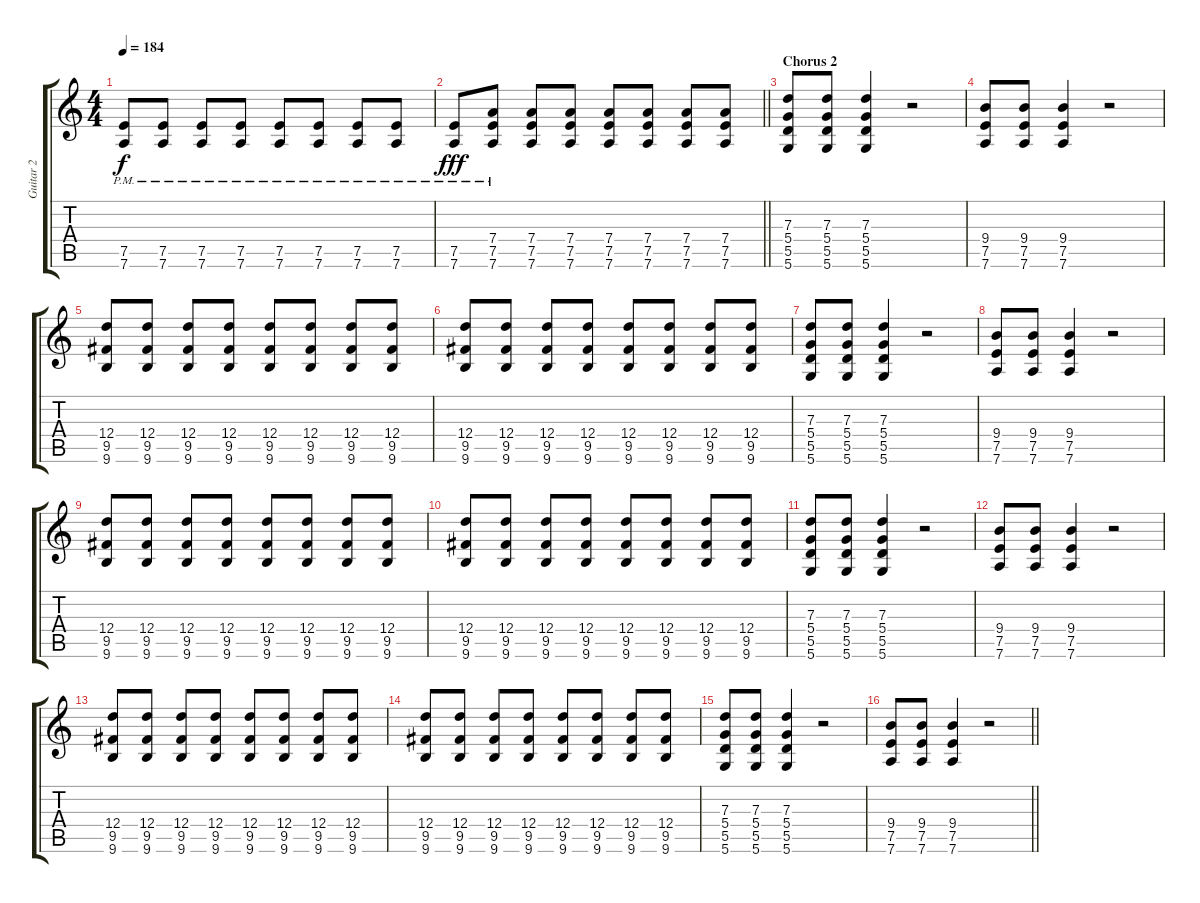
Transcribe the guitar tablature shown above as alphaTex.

\track ("Guitar 2" "Guitar 2") {instrument distortionguitar}
\staff {score tabs}
\tuning (E4 B3 G3 D3 A2 D2) {hide}
\ts (4 4)
\tempo 184
\clef g2
\ks c
(7.5{pm} 7.6{pm}).8{dy f} (7.5{pm} 7.6{pm}).8 (7.5{pm} 7.6{pm}).8 (7.5{pm} 7.6{pm}).8 (7.5{pm} 7.6{pm}).8 (7.5{pm} 7.6{pm}).8 (7.5{pm} 7.6{pm}).8 (7.5{pm} 7.6{pm}).8 |
\barLineRight lightlight
(7.5{pm} 7.6{pm}).8{dy fff} (7.4{pm} 7.5{pm} 7.6{pm}).8 (7.4 7.5 7.6).8 (7.4 7.5 7.6).8 (7.4 7.5 7.6).8 (7.4 7.5 7.6).8 (7.4 7.5 7.6).8 (7.4 7.5 7.6).8 |
\section ("" "Chorus 2")
(7.3 5.4 5.5 5.6).8 (7.3 5.4 5.5 5.6).8 (7.3 5.4 5.5 5.6).4 r.2 |
(9.4 7.5 7.6).8 (9.4 7.5 7.6).8 (9.4 7.5 7.6).4 r.2 |
(12.4 9.5 9.6).8 (12.4 9.5 9.6).8 (12.4 9.5 9.6).8 (12.4 9.5 9.6).8 (12.4 9.5 9.6).8 (12.4 9.5 9.6).8 (12.4 9.5 9.6).8 (12.4 9.5 9.6).8 |
(12.4 9.5 9.6).8 (12.4 9.5 9.6).8 (12.4 9.5 9.6).8 (12.4 9.5 9.6).8 (12.4 9.5 9.6).8 (12.4 9.5 9.6).8 (12.4 9.5 9.6).8 (12.4 9.5 9.6).8 |
(7.3 5.4 5.5 5.6).8 (7.3 5.4 5.5 5.6).8 (7.3 5.4 5.5 5.6).4 r.2 |
(9.4 7.5 7.6).8 (9.4 7.5 7.6).8 (9.4 7.5 7.6).4 r.2 |
(12.4 9.5 9.6).8 (12.4 9.5 9.6).8 (12.4 9.5 9.6).8 (12.4 9.5 9.6).8 (12.4 9.5 9.6).8 (12.4 9.5 9.6).8 (12.4 9.5 9.6).8 (12.4 9.5 9.6).8 |
(12.4 9.5 9.6).8 (12.4 9.5 9.6).8 (12.4 9.5 9.6).8 (12.4 9.5 9.6).8 (12.4 9.5 9.6).8 (12.4 9.5 9.6).8 (12.4 9.5 9.6).8 (12.4 9.5 9.6).8 |
(7.3 5.4 5.5 5.6).8 (7.3 5.4 5.5 5.6).8 (7.3 5.4 5.5 5.6).4 r.2 |
(9.4 7.5 7.6).8 (9.4 7.5 7.6).8 (9.4 7.5 7.6).4 r.2 |
(12.4 9.5 9.6).8 (12.4 9.5 9.6).8 (12.4 9.5 9.6).8 (12.4 9.5 9.6).8 (12.4 9.5 9.6).8 (12.4 9.5 9.6).8 (12.4 9.5 9.6).8 (12.4 9.5 9.6).8 |
(12.4 9.5 9.6).8 (12.4 9.5 9.6).8 (12.4 9.5 9.6).8 (12.4 9.5 9.6).8 (12.4 9.5 9.6).8 (12.4 9.5 9.6).8 (12.4 9.5 9.6).8 (12.4 9.5 9.6).8 |
(7.3 5.4 5.5 5.6).8 (7.3 5.4 5.5 5.6).8 (7.3 5.4 5.5 5.6).4 r.2 |
\barLineRight lightlight
(9.4 7.5 7.6).8 (9.4 7.5 7.6).8 (9.4 7.5 7.6).4 r.2
